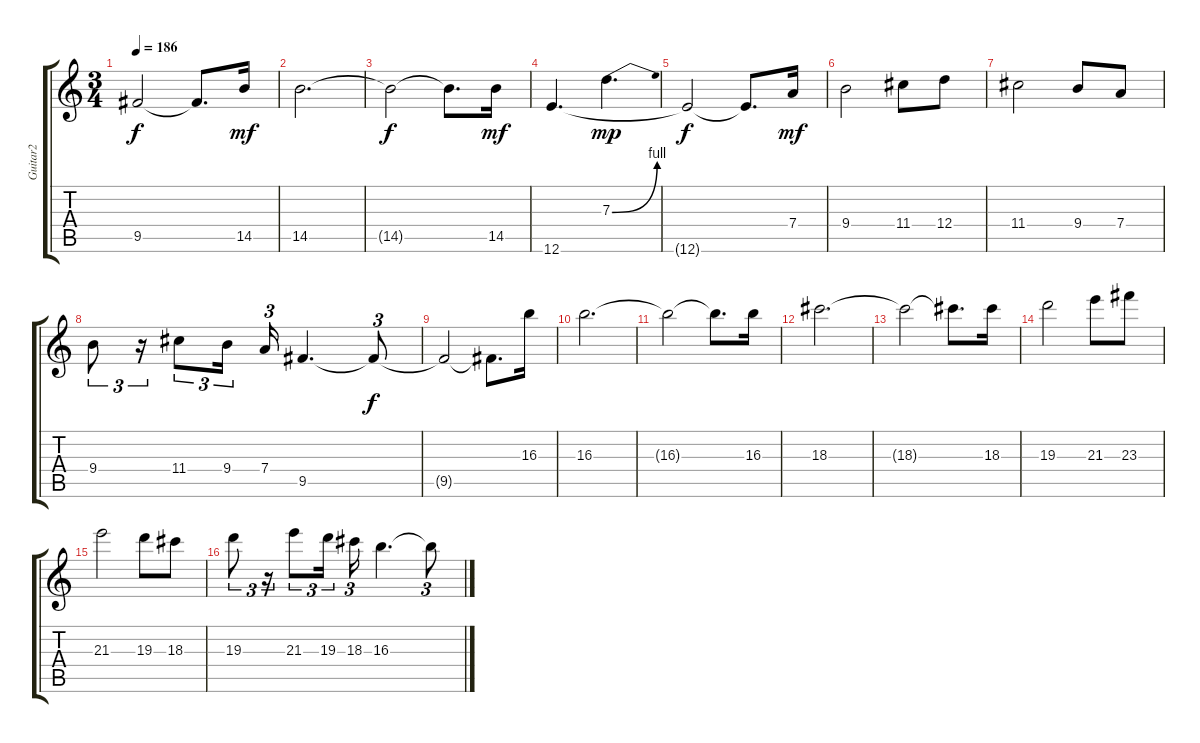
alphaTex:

\track ("Guitar2" "Guitar2") {instrument distortionguitar}
\staff {score tabs}
\tuning (E4 B3 G3 D3 A2 E2) {hide}
\ts (3 4)
\tempo 186
\clef g2
\ks c
9.5{t}.2{dy f} 9.5{t}.8{d} 14.5.16{dy mf} |
14.5.2{d} |
14.5{t}.2{dy f} 14.5{t}.8{d} 14.5.16{dy mf} |
12.6.4{d} 7.3{be (bend 0 0 60 4)}.4{d dy mp} |
12.6{t}.2{dy f} 12.6{t}.8{d} 7.4.16{dy mf} |
9.4.2 11.4.8 12.4.8 |
11.4.2 9.4.8 7.4.8 |
9.4.8{tu (3 2)} r.16{tu (3 2)} 11.4.8{tu (3 2)} 9.4.16{tu (3 2)} 7.4.16{tu (3 2)} 9.5.4{d} 9.5{t}.8{tu (3 2) dy f} |
9.5{t}.2 9.5{t}.8{d} 16.3.16 |
16.3.2{d} |
16.3{t}.2 16.3{t}.8{d} 16.3.16 |
18.3.2{d} |
18.3{t}.2 18.3{t}.8{d} 18.3.16 |
19.3.2 21.3.8 23.3.8 |
21.3.2 19.3.8 18.3.8 |
19.3.8{tu (3 2)} r.16{tu (3 2)} 21.3.8{tu (3 2)} 19.3.16{tu (3 2)} 18.3.16{tu (3 2)} 16.3.4{d} 16.3{t}.8{tu (3 2)}
